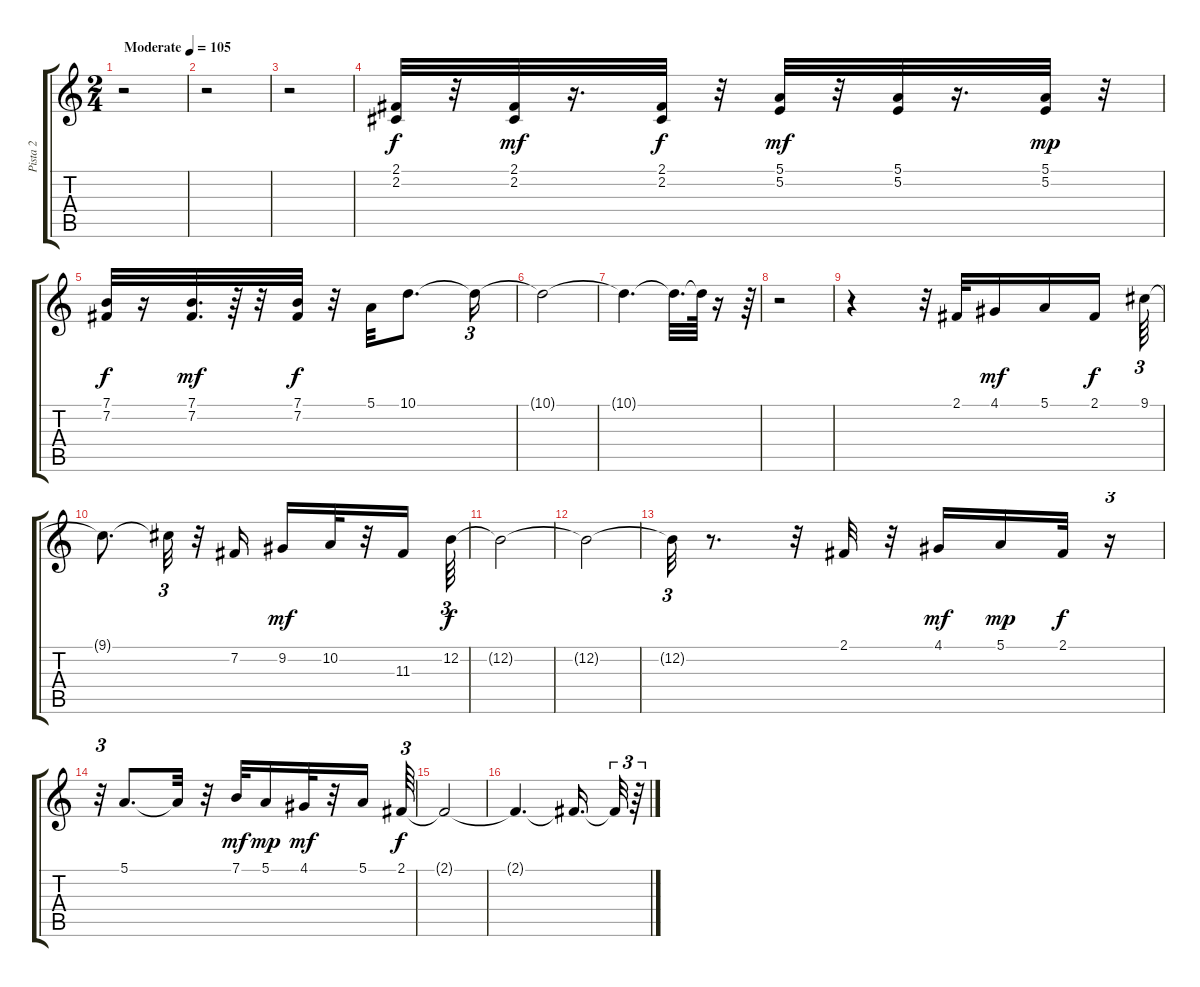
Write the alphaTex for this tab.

\track ("Pista 2" "Pista 2") {instrument trumpet}
\staff {score tabs}
\tuning (E4 B3 G3 D3 A2 E2) {hide}
\ts (2 4)
\tempo (105 "Moderate")
\clef g2
\ks c
r.2{dy f instrument trumpet} |
r.2 |
r.2 |
(2.1 2.2).32 r.32 (2.1 2.2).32{dy mf} r.16{d} (2.1 2.2).32{dy f} r.32 (5.1 5.2).32{dy mf} r.32 (5.1 5.2).32 r.16{d} (5.1 5.2).32{dy mp} r.32 |
(7.1 7.2).32{dy f} r.16 (7.1 7.2).32{d dy mf} r.64 r.32 (7.1 7.2).32{dy f} r.32 5.1.32 10.1.8{d} 10.1{t}.16{tu (3 2)} |
10.1{t}.2 |
10.1{t}.4{d} 10.1{t}.32{d} 10.1{t}.64 r.16 r.64{tu (3 2)} |
r.2 |
r.4 r.32{tu (3 2)} 2.1.32 4.1.16{dy mf} 5.1.16 2.1.16{dy f beam splitsecondary} 9.1.64{tu (3 2)} |
9.1{t}.8{d} 9.1{t}.32{tu (3 2)} r.32 7.2.16 9.2.16{dy mf} 10.2.32 r.32 11.3.16 12.2.64{tu (3 2) dy f} |
12.2{t}.2 |
12.2{t}.2 |
12.2{t}.32{tu (3 2)} r.8{d} r.32 2.1.32 r.32 4.1.16{dy mf} 5.1.16{dy mp} 2.1.32{dy f} r.16{tu (3 2)} |
r.32{tu (3 2)} 5.1.8{d} 5.1{t}.32 r.32 7.1.32{dy mf} 5.1.16{dy mp} 4.1.32{dy mf} r.32 5.1.16 2.1.64{tu (3 2) dy f} |
2.1{t}.2 |
2.1{t}.4{d} 2.1{t}.16{d} 2.1{t}.32{tu (3 2)} r.64{tu (3 2)}
